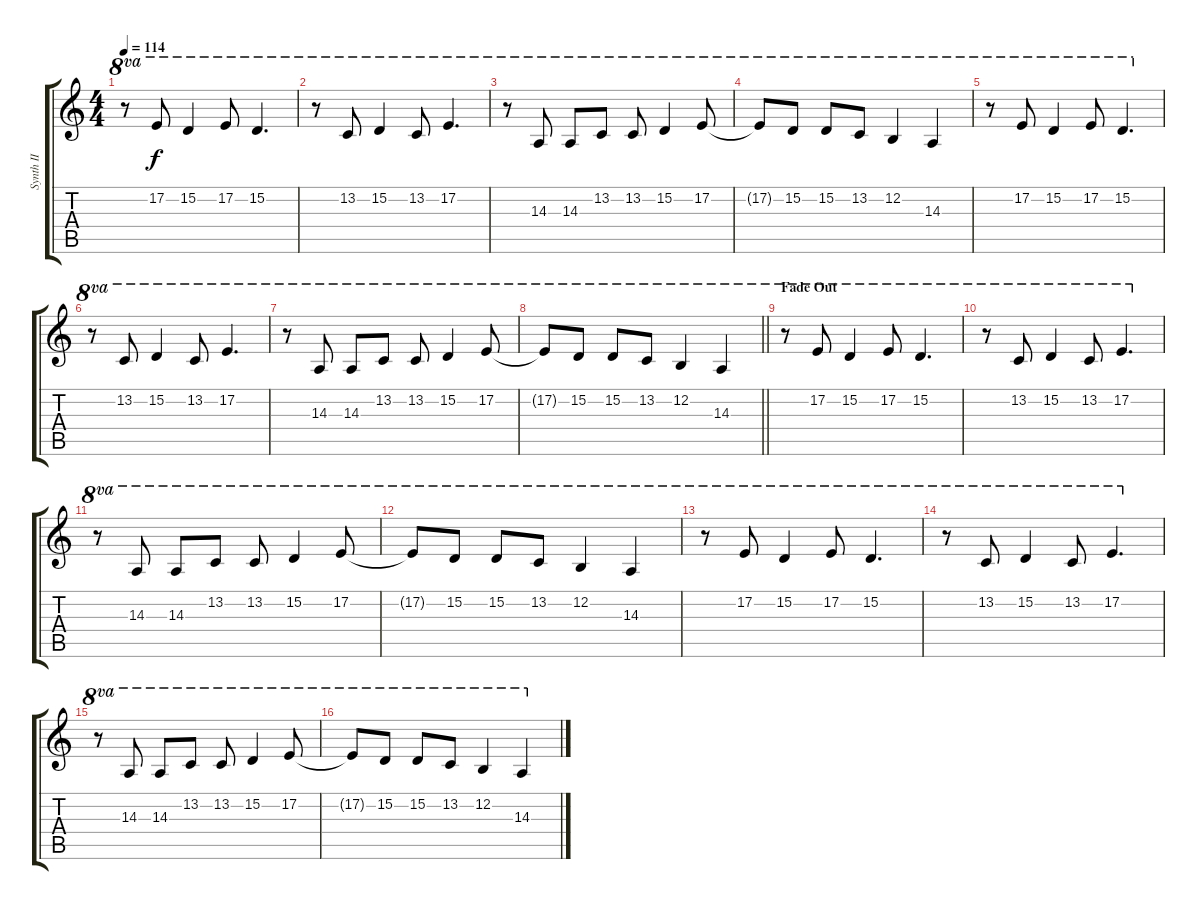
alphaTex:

\track ("Synth II" "Synth II") {instrument vibraphone}
\staff {score tabs}
\tuning (E4 B3 G3 D3 A2 E2) {hide}
\ts (4 4)
\tempo 114
\clef g2
\ks c
r.8{ot 8va dy f} 17.2.8{ot 8va} 15.2.4{ot 8va} 17.2.8{ot 8va} 15.2.4{d ot 8va} |
r.8{ot 8va} 13.2.8{ot 8va} 15.2.4{ot 8va} 13.2.8{ot 8va} 17.2.4{d ot 8va} |
r.8{ot 8va} 14.3.8{ot 8va} 14.3.8{ot 8va} 13.2.8{ot 8va} 13.2.8{ot 8va} 15.2.4{ot 8va} 17.2.8{ot 8va} |
17.2{t}.8{ot 8va} 15.2.8{ot 8va} 15.2.8{ot 8va} 13.2.8{ot 8va} 12.2.4{ot 8va} 14.3.4{ot 8va} |
r.8{ot 8va} 17.2.8{ot 8va} 15.2.4{ot 8va} 17.2.8{ot 8va} 15.2.4{d ot 8va} |
r.8{ot 8va} 13.2.8{ot 8va} 15.2.4{ot 8va} 13.2.8{ot 8va} 17.2.4{d ot 8va} |
r.8{ot 8va} 14.3.8{ot 8va} 14.3.8{ot 8va} 13.2.8{ot 8va} 13.2.8{ot 8va} 15.2.4{ot 8va} 17.2.8{ot 8va} |
\barLineRight lightlight
17.2{t}.8{ot 8va} 15.2.8{ot 8va} 15.2.8{ot 8va} 13.2.8{ot 8va} 12.2.4{ot 8va} 14.3.4{ot 8va} |
\section ("" "Fade Out")
r.8{ot 8va} 17.2.8{ot 8va} 15.2.4{ot 8va} 17.2.8{ot 8va} 15.2.4{d ot 8va} |
r.8{ot 8va} 13.2.8{ot 8va} 15.2.4{ot 8va} 13.2.8{ot 8va} 17.2.4{d ot 8va} |
r.8{ot 8va} 14.3.8{ot 8va} 14.3.8{ot 8va} 13.2.8{ot 8va} 13.2.8{ot 8va} 15.2.4{ot 8va} 17.2.8{ot 8va} |
17.2{t}.8{ot 8va} 15.2.8{ot 8va} 15.2.8{ot 8va} 13.2.8{ot 8va} 12.2.4{ot 8va} 14.3.4{ot 8va} |
r.8{ot 8va} 17.2.8{ot 8va} 15.2.4{ot 8va} 17.2.8{ot 8va} 15.2.4{d ot 8va} |
r.8{ot 8va} 13.2.8{ot 8va} 15.2.4{ot 8va} 13.2.8{ot 8va} 17.2.4{d ot 8va} |
r.8{ot 8va} 14.3.8{ot 8va} 14.3.8{ot 8va} 13.2.8{ot 8va} 13.2.8{ot 8va} 15.2.4{ot 8va} 17.2.8{ot 8va} |
17.2{t}.8{ot 8va} 15.2.8{ot 8va} 15.2.8{ot 8va} 13.2.8{ot 8va} 12.2.4{ot 8va} 14.3.4{ot 8va}
